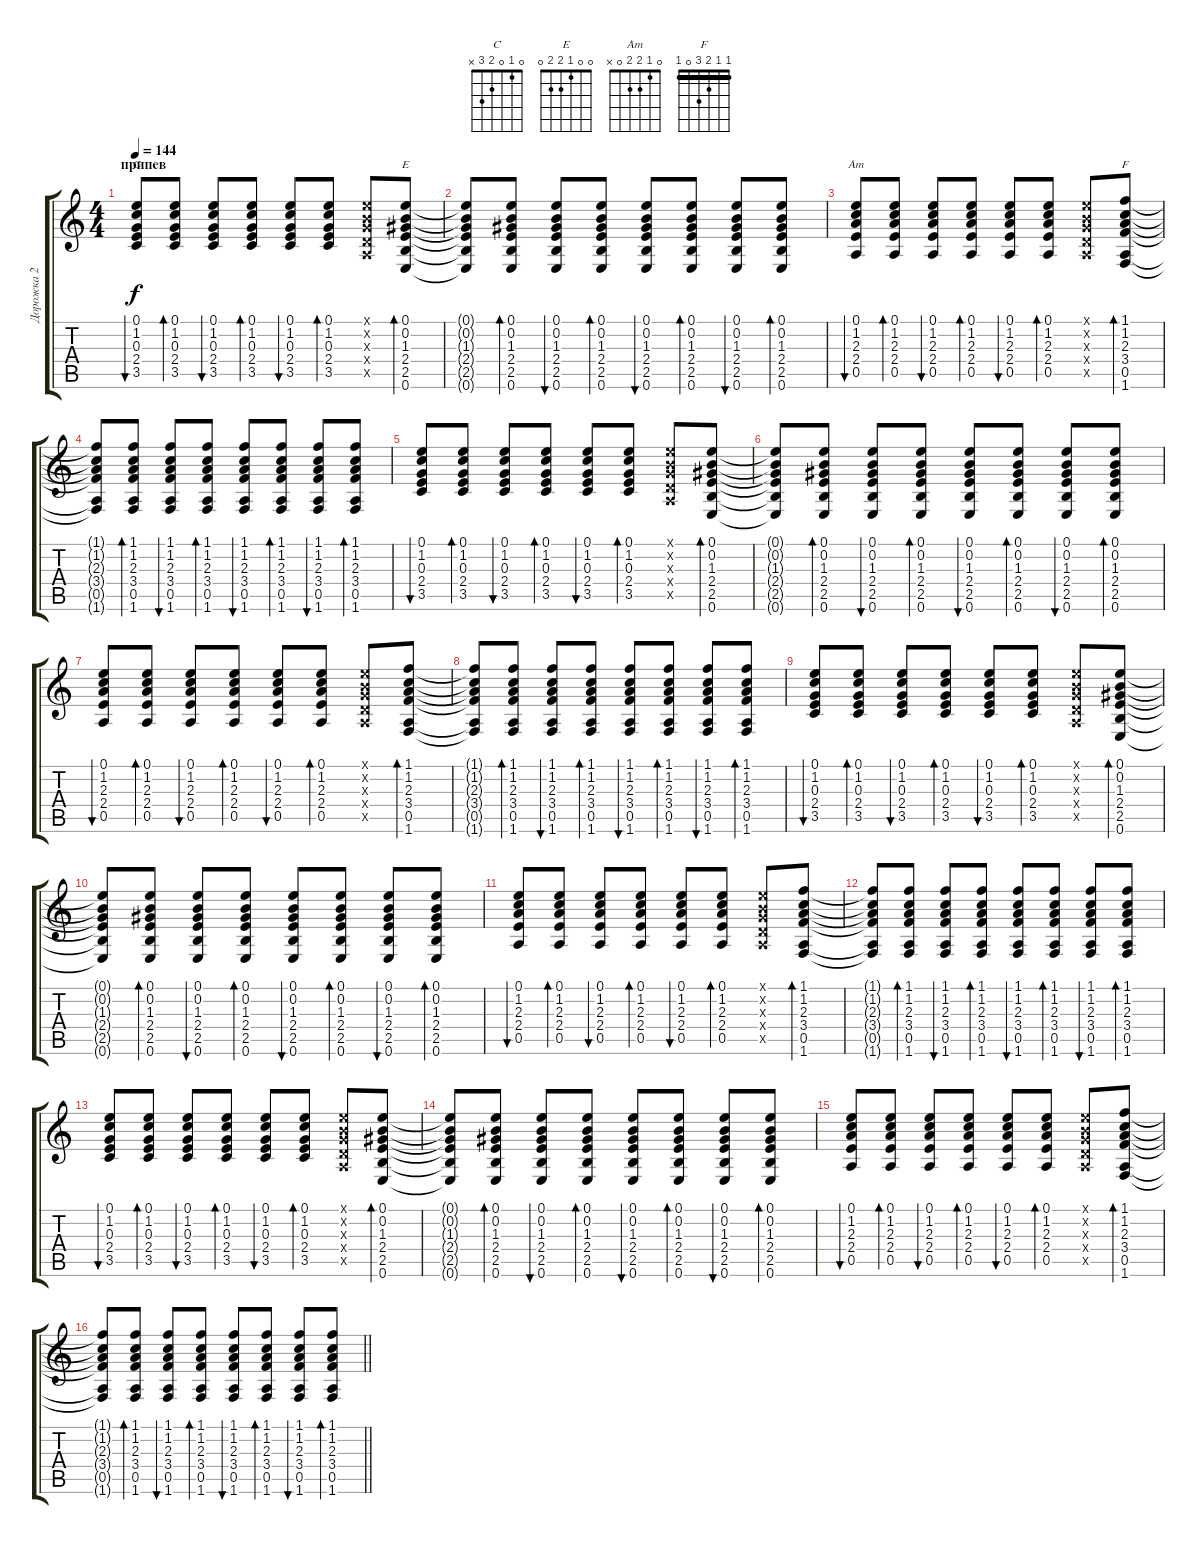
\track ("Дорожка 2" "Дорожка 2") {instrument acousticguitarsteel}
\staff {score tabs}
\tuning (E4 B3 G3 D3 A2 E2) {hide}
\chord ("C" 0 1 0 2 3 x)
\chord ("E" 0 0 1 2 2 0)
\chord ("Am" 0 1 2 2 0 x)
\chord ("F" 1 1 2 3 0 1) {barre 1}
\ts (4 4)
\section ("" "припев")
\tempo 144
\clef g2
\ks c
(0.1 1.2 0.3 2.4 3.5).8{bu 60 ch "C" dy f} (0.1 1.2 0.3 2.4 3.5).8{bd 60} (0.1 1.2 0.3 2.4 3.5).8{bu 60} (0.1 1.2 0.3 2.4 3.5).8{bd 60} (0.1 1.2 0.3 2.4 3.5).8{bu 60} (0.1 1.2 0.3 2.4 3.5).8{bd 60} (0.1{x} 0.2{x} 0.3{x} 0.4{x} 0.5{x}).8 (0.1 0.2 1.3 2.4 2.5 0.6).8{bd 60 ch "E"} |
(0.1{t} 0.2{t} 1.3{t} 2.4{t} 2.5{t} 0.6{t}).8 (0.1 0.2 1.3 2.4 2.5 0.6).8{bd 60} (0.1 0.2 1.3 2.4 2.5 0.6).8{bu 60} (0.1 0.2 1.3 2.4 2.5 0.6).8{bd 60} (0.1 0.2 1.3 2.4 2.5 0.6).8{bu 60} (0.1 0.2 1.3 2.4 2.5 0.6).8{bd 60} (0.1 0.2 1.3 2.4 2.5 0.6).8{bu 60} (0.1 0.2 1.3 2.4 2.5 0.6).8{bd 60} |
(0.1 1.2 2.3 2.4 0.5).8{bu 60 ch "Am"} (0.1 1.2 2.3 2.4 0.5).8{bd 60} (0.1 1.2 2.3 2.4 0.5).8{bu 60} (0.1 1.2 2.3 2.4 0.5).8{bd 60} (0.1 1.2 2.3 2.4 0.5).8{bu 60} (0.1 1.2 2.3 2.4 0.5).8{bd 60} (0.1{x} 0.2{x} 0.3{x} 0.4{x} 0.5{x}).8 (1.1 1.2 2.3 3.4 0.5 1.6).8{bd 60 ch "F"} |
(1.1{t} 1.2{t} 2.3{t} 3.4{t} 0.5{t} 1.6{t}).8 (1.1 1.2 2.3 3.4 0.5 1.6).8{bd 60} (1.1 1.2 2.3 3.4 0.5 1.6).8{bu 60} (1.1 1.2 2.3 3.4 0.5 1.6).8{bd 60} (1.1 1.2 2.3 3.4 0.5 1.6).8{bu 60} (1.1 1.2 2.3 3.4 0.5 1.6).8{bd 60} (1.1 1.2 2.3 3.4 0.5 1.6).8{bu 60} (1.1 1.2 2.3 3.4 0.5 1.6).8{bd 60} |
(0.1 1.2 0.3 2.4 3.5).8{bu 60} (0.1 1.2 0.3 2.4 3.5).8{bd 60} (0.1 1.2 0.3 2.4 3.5).8{bu 60} (0.1 1.2 0.3 2.4 3.5).8{bd 60} (0.1 1.2 0.3 2.4 3.5).8{bu 60} (0.1 1.2 0.3 2.4 3.5).8{bd 60} (0.1{x} 0.2{x} 0.3{x} 0.4{x} 0.5{x}).8 (0.1 0.2 1.3 2.4 2.5 0.6).8{bd 60} |
(0.1{t} 0.2{t} 1.3{t} 2.4{t} 2.5{t} 0.6{t}).8 (0.1 0.2 1.3 2.4 2.5 0.6).8{bd 60} (0.1 0.2 1.3 2.4 2.5 0.6).8{bu 60} (0.1 0.2 1.3 2.4 2.5 0.6).8{bd 60} (0.1 0.2 1.3 2.4 2.5 0.6).8{bu 60} (0.1 0.2 1.3 2.4 2.5 0.6).8{bd 60} (0.1 0.2 1.3 2.4 2.5 0.6).8{bu 60} (0.1 0.2 1.3 2.4 2.5 0.6).8{bd 60} |
(0.1 1.2 2.3 2.4 0.5).8{bu 60} (0.1 1.2 2.3 2.4 0.5).8{bd 60} (0.1 1.2 2.3 2.4 0.5).8{bu 60} (0.1 1.2 2.3 2.4 0.5).8{bd 60} (0.1 1.2 2.3 2.4 0.5).8{bu 60} (0.1 1.2 2.3 2.4 0.5).8{bd 60} (0.1{x} 0.2{x} 0.3{x} 0.4{x} 0.5{x}).8 (1.1 1.2 2.3 3.4 0.5 1.6).8{bd 60} |
(1.1{t} 1.2{t} 2.3{t} 3.4{t} 0.5{t} 1.6{t}).8 (1.1 1.2 2.3 3.4 0.5 1.6).8{bd 60} (1.1 1.2 2.3 3.4 0.5 1.6).8{bu 60} (1.1 1.2 2.3 3.4 0.5 1.6).8{bd 60} (1.1 1.2 2.3 3.4 0.5 1.6).8{bu 60} (1.1 1.2 2.3 3.4 0.5 1.6).8{bd 60} (1.1 1.2 2.3 3.4 0.5 1.6).8{bu 60} (1.1 1.2 2.3 3.4 0.5 1.6).8{bd 60} |
(0.1 1.2 0.3 2.4 3.5).8{bu 60} (0.1 1.2 0.3 2.4 3.5).8{bd 60} (0.1 1.2 0.3 2.4 3.5).8{bu 60} (0.1 1.2 0.3 2.4 3.5).8{bd 60} (0.1 1.2 0.3 2.4 3.5).8{bu 60} (0.1 1.2 0.3 2.4 3.5).8{bd 60} (0.1{x} 0.2{x} 0.3{x} 0.4{x} 0.5{x}).8 (0.1 0.2 1.3 2.4 2.5 0.6).8{bd 60} |
(0.1{t} 0.2{t} 1.3{t} 2.4{t} 2.5{t} 0.6{t}).8 (0.1 0.2 1.3 2.4 2.5 0.6).8{bd 60} (0.1 0.2 1.3 2.4 2.5 0.6).8{bu 60} (0.1 0.2 1.3 2.4 2.5 0.6).8{bd 60} (0.1 0.2 1.3 2.4 2.5 0.6).8{bu 60} (0.1 0.2 1.3 2.4 2.5 0.6).8{bd 60} (0.1 0.2 1.3 2.4 2.5 0.6).8{bu 60} (0.1 0.2 1.3 2.4 2.5 0.6).8{bd 60} |
(0.1 1.2 2.3 2.4 0.5).8{bu 60} (0.1 1.2 2.3 2.4 0.5).8{bd 60} (0.1 1.2 2.3 2.4 0.5).8{bu 60} (0.1 1.2 2.3 2.4 0.5).8{bd 60} (0.1 1.2 2.3 2.4 0.5).8{bu 60} (0.1 1.2 2.3 2.4 0.5).8{bd 60} (0.1{x} 0.2{x} 0.3{x} 0.4{x} 0.5{x}).8 (1.1 1.2 2.3 3.4 0.5 1.6).8{bd 60} |
(1.1{t} 1.2{t} 2.3{t} 3.4{t} 0.5{t} 1.6{t}).8 (1.1 1.2 2.3 3.4 0.5 1.6).8{bd 60} (1.1 1.2 2.3 3.4 0.5 1.6).8{bu 60} (1.1 1.2 2.3 3.4 0.5 1.6).8{bd 60} (1.1 1.2 2.3 3.4 0.5 1.6).8{bu 60} (1.1 1.2 2.3 3.4 0.5 1.6).8{bd 60} (1.1 1.2 2.3 3.4 0.5 1.6).8{bu 60} (1.1 1.2 2.3 3.4 0.5 1.6).8{bd 60} |
(0.1 1.2 0.3 2.4 3.5).8{bu 60} (0.1 1.2 0.3 2.4 3.5).8{bd 60} (0.1 1.2 0.3 2.4 3.5).8{bu 60} (0.1 1.2 0.3 2.4 3.5).8{bd 60} (0.1 1.2 0.3 2.4 3.5).8{bu 60} (0.1 1.2 0.3 2.4 3.5).8{bd 60} (0.1{x} 0.2{x} 0.3{x} 0.4{x} 0.5{x}).8 (0.1 0.2 1.3 2.4 2.5 0.6).8{bd 60} |
(0.1{t} 0.2{t} 1.3{t} 2.4{t} 2.5{t} 0.6{t}).8 (0.1 0.2 1.3 2.4 2.5 0.6).8{bd 60} (0.1 0.2 1.3 2.4 2.5 0.6).8{bu 60} (0.1 0.2 1.3 2.4 2.5 0.6).8{bd 60} (0.1 0.2 1.3 2.4 2.5 0.6).8{bu 60} (0.1 0.2 1.3 2.4 2.5 0.6).8{bd 60} (0.1 0.2 1.3 2.4 2.5 0.6).8{bu 60} (0.1 0.2 1.3 2.4 2.5 0.6).8{bd 60} |
(0.1 1.2 2.3 2.4 0.5).8{bu 60} (0.1 1.2 2.3 2.4 0.5).8{bd 60} (0.1 1.2 2.3 2.4 0.5).8{bu 60} (0.1 1.2 2.3 2.4 0.5).8{bd 60} (0.1 1.2 2.3 2.4 0.5).8{bu 60} (0.1 1.2 2.3 2.4 0.5).8{bd 60} (0.1{x} 0.2{x} 0.3{x} 0.4{x} 0.5{x}).8 (1.1 1.2 2.3 3.4 0.5 1.6).8{bd 60} |
\barLineRight lightlight
(1.1{t} 1.2{t} 2.3{t} 3.4{t} 0.5{t} 1.6{t}).8 (1.1 1.2 2.3 3.4 0.5 1.6).8{bd 60} (1.1 1.2 2.3 3.4 0.5 1.6).8{bu 60} (1.1 1.2 2.3 3.4 0.5 1.6).8{bd 60} (1.1 1.2 2.3 3.4 0.5 1.6).8{bu 60} (1.1 1.2 2.3 3.4 0.5 1.6).8{bd 60} (1.1 1.2 2.3 3.4 0.5 1.6).8{bu 60} (1.1 1.2 2.3 3.4 0.5 1.6).8{bd 60}
